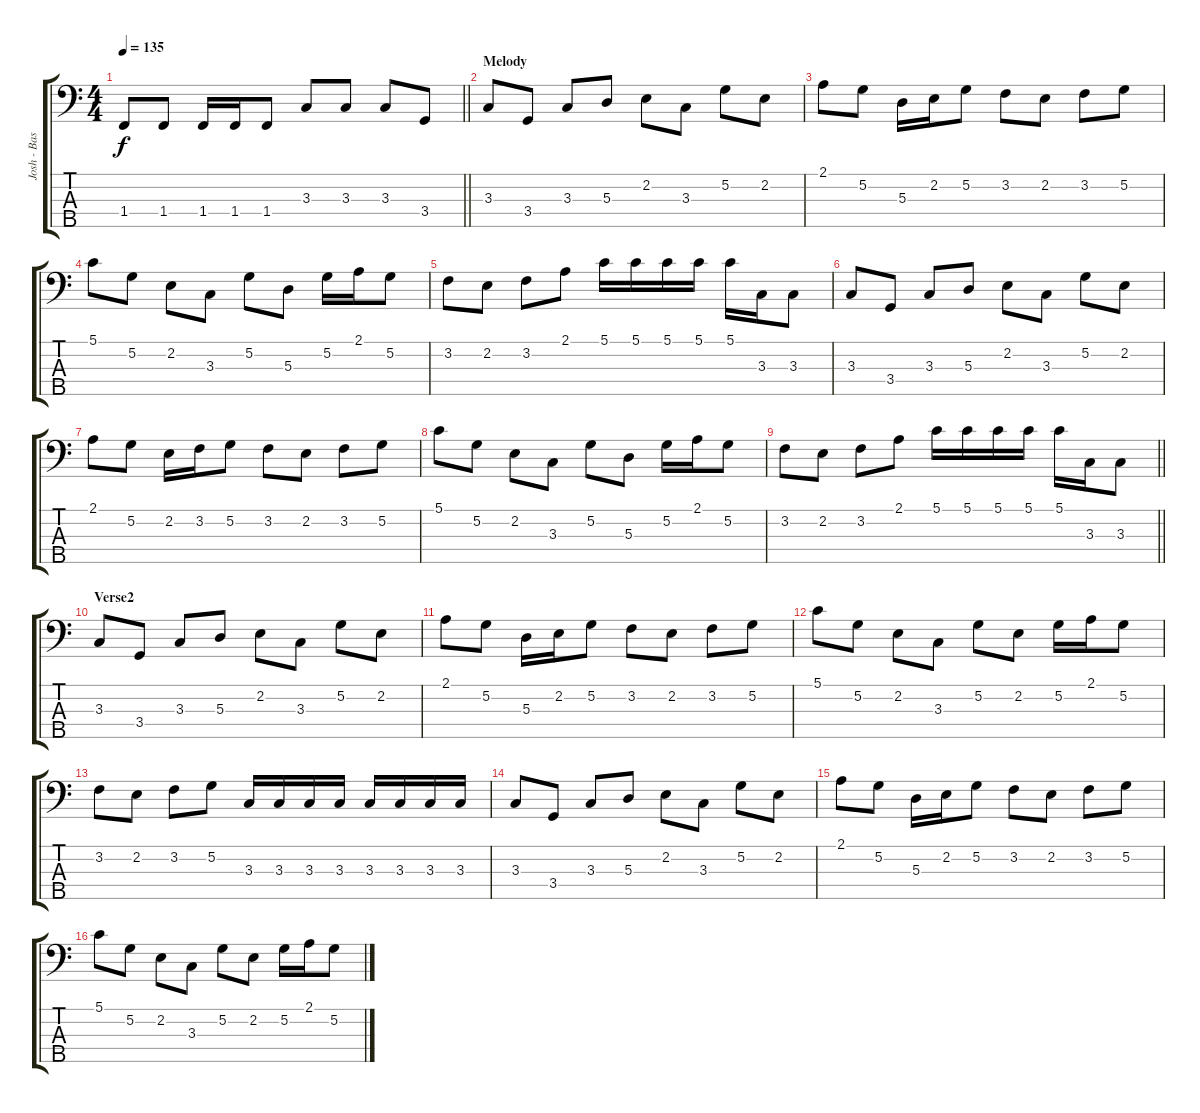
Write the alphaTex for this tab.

\track ("Josh - Bass" "Josh - Bas") {instrument electricbassfinger}
\staff {score tabs}
\tuning (G2 D2 A1 E1 B0) {hide}
\ts (4 4)
\tempo 135
\clef f4
\barLineRight lightlight
\ks c
1.4.8{dy f} 1.4.8 1.4.16 1.4.16 1.4.8 3.3.8 3.3.8 3.3.8 3.4.8 |
\section ("" "Melody")
3.3.8 3.4.8 3.3.8 5.3.8 2.2.8 3.3.8 5.2.8 2.2.8 |
2.1.8 5.2.8 5.3.16 2.2.16 5.2.8 3.2.8 2.2.8 3.2.8 5.2.8 |
5.1.8 5.2.8 2.2.8 3.3.8 5.2.8 5.3.8 5.2.16 2.1.16 5.2.8 |
3.2.8 2.2.8 3.2.8 2.1.8 5.1.16 5.1.16 5.1.16 5.1.16 5.1.16 3.3.16 3.3.8 |
3.3.8 3.4.8 3.3.8 5.3.8 2.2.8 3.3.8 5.2.8 2.2.8 |
2.1.8 5.2.8 2.2.16 3.2.16 5.2.8 3.2.8 2.2.8 3.2.8 5.2.8 |
5.1.8 5.2.8 2.2.8 3.3.8 5.2.8 5.3.8 5.2.16 2.1.16 5.2.8 |
\barLineRight lightlight
3.2.8 2.2.8 3.2.8 2.1.8 5.1.16 5.1.16 5.1.16 5.1.16 5.1.16 3.3.16 3.3.8 |
\section ("" "Verse2")
3.3.8 3.4.8 3.3.8 5.3.8 2.2.8 3.3.8 5.2.8 2.2.8 |
2.1.8 5.2.8 5.3.16 2.2.16 5.2.8 3.2.8 2.2.8 3.2.8 5.2.8 |
5.1.8 5.2.8 2.2.8 3.3.8 5.2.8 2.2.8 5.2.16 2.1.16 5.2.8 |
3.2.8 2.2.8 3.2.8 5.2.8 3.3.16 3.3.16 3.3.16 3.3.16 3.3.16 3.3.16 3.3.16 3.3.16 |
3.3.8 3.4.8 3.3.8 5.3.8 2.2.8 3.3.8 5.2.8 2.2.8 |
2.1.8 5.2.8 5.3.16 2.2.16 5.2.8 3.2.8 2.2.8 3.2.8 5.2.8 |
5.1.8 5.2.8 2.2.8 3.3.8 5.2.8 2.2.8 5.2.16 2.1.16 5.2.8
